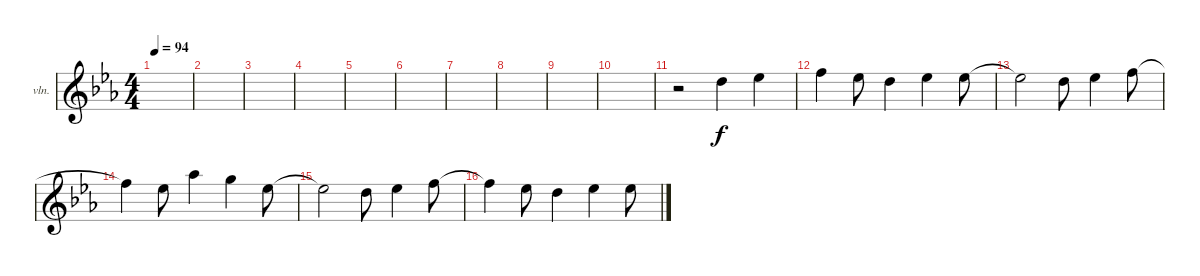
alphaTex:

\defaultSystemsLayout 4
\bracketExtendMode groupsimilarinstruments
\firstSystemTrackNameOrientation horizontal
\otherSystemsTrackNameOrientation horizontal
\track ("Violin" "vln.") {defaultSystemsLayout 4 instrument violin}
\staff {score}
\tuning (E4 B3 G3 D3 A2 E2)
\ts (4 4)
\beaming (8 2 2 2 2)
\scale
1.25141
\tempo 94
\accidentals auto
\clef g2
\ottava regular
\simile none
\scale
1.2496
\ks cminor
|
\scale
0.916198
\scale
0.916801 |
\scale
0.916198
\scale
0.916801 |
\scale
0.916198
\scale
0.916801 |
\scale
1.19394 |
\scale
0.935354 |
\scale
0.935354 |
\scale
0.935354 |
\scale
1.19394 |
\scale
0.935354 |
\scale
0.935354 r.2{beam Down} 10.1{acc forcenatural}.4{beam Down} 11.1{acc b}.4{beam Down} |
\scale
0.935354 13.1{acc forcenatural}.4{beam Down} 11.1{acc b}.8{beam Down} 10.1{acc forcenatural}.4{beam Down} 11.1{acc b}.4{beam Down} 11.1{acc b}.8{beam Down} |
\scale
1.19394 11.1{t acc b}.2{beam Down} 10.1{acc forcenatural}.8{beam Down} 11.1{acc b}.4{beam Down} 18.2{acc forcenatural}.8{beam Down} |
\scale
0.935354 18.2{t acc forcenatural}.4{beam Down} 16.2{acc b}.8{beam Down} 16.1{acc b}.4{beam Down} 15.1{acc forcenatural}.4{beam Down} 16.2{acc b}.8{beam Down} |
\scale
0.935354 16.2{t acc b}.2{beam Down} 10.1{acc forcenatural}.8{beam Down} 11.1{acc b}.4{beam Down} 13.1{acc forcenatural}.8{beam Down} |
\scale
0.935354 13.1{t acc forcenatural}.4{beam Down} 11.1{acc b}.8{beam Down} 10.1{acc forcenatural}.4{beam Down} 11.1{acc b}.4{beam Down} 11.1{acc b}.8{beam Down}
